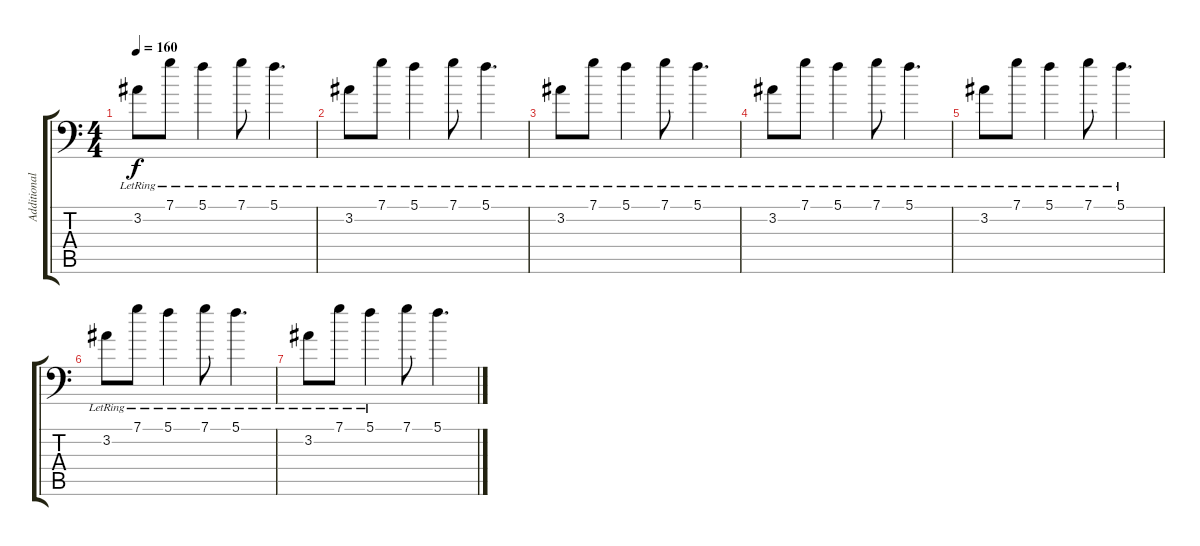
\track ("Additional Guitar" "Additional") {instrument distortionguitar}
\staff {score tabs}
\tuning (C4 G3 Eb3 Bb2 F2 Bb1) {hide}
\ts (4 4)
\tempo 160
\clef f4
\ks c
3.2{lr}.8{dy f} 7.1{lr}.8 5.1{lr}.4 7.1{lr}.8 5.1{lr}.4{d} |
3.2{lr}.8 7.1{lr}.8 5.1{lr}.4 7.1{lr}.8 5.1{lr}.4{d} |
3.2{lr}.8 7.1{lr}.8 5.1{lr}.4 7.1{lr}.8 5.1{lr}.4{d} |
3.2{lr}.8 7.1{lr}.8 5.1{lr}.4 7.1{lr}.8 5.1{lr}.4{d} |
3.2{lr}.8 7.1{lr}.8 5.1{lr}.4 7.1{lr}.8 5.1{lr}.4{d} |
3.2{lr}.8 7.1{lr}.8 5.1{lr}.4 7.1{lr}.8 5.1{lr}.4{d} |
3.2{lr}.8 7.1{lr}.8 5.1{lr}.4 7.1.8 5.1.4{d}
